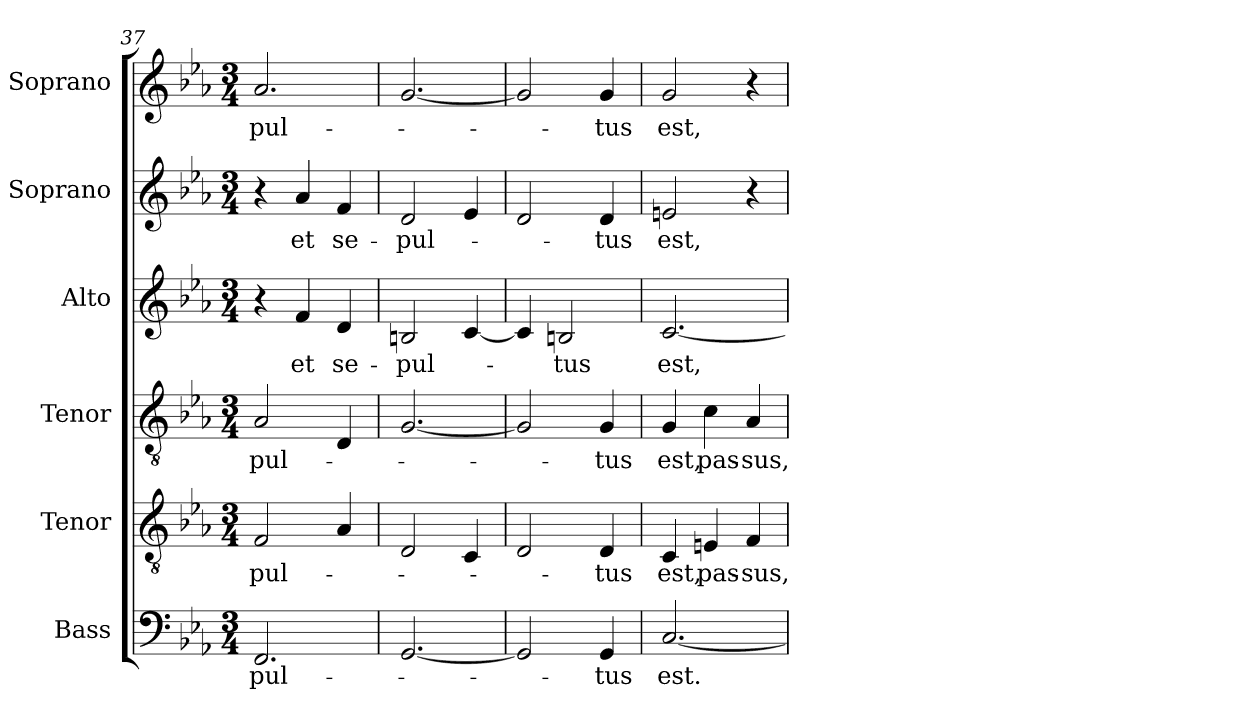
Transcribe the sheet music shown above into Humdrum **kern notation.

**kern	**text	**kern	**text	**kern	**text	**kern	**text	**kern	**text	**kern	**text
*part6	*part6	*part5	*part5	*part4	*part4	*part3	*part3	*part2	*part2	*part1	*part1
*staff6	*staff6	*staff5	*staff5	*staff4	*staff4	*staff3	*staff3	*staff2	*staff2	*staff1	*staff1
*I"Bass	*	*I"Tenor	*	*I"Tenor	*	*I"Alto	*	*I"Soprano	*	*I"Soprano	*
*I'B.	*	*I'T.	*	*I'T.	*	*I'A.	*	*I'S.	*	*I'S.	*
*clefF4	*	*clefGv2	*	*clefGv2	*	*clefG2	*	*clefG2	*	*clefG2	*
*	*	*ITrd7c12	*	*ITrd7c12	*	*	*	*	*	*	*
*k[b-e-a-]	*	*k[b-e-a-]	*	*k[b-e-a-]	*	*k[b-e-a-]	*	*k[b-e-a-]	*	*k[b-e-a-]	*
*E-:	*	*E-:	*	*E-:	*	*E-:	*	*E-:	*	*E-:	*
*M3/4	*	*M3/4	*	*M3/4	*	*M3/4	*	*M3/4	*	*M3/4	*
=37	=37	=37	=37	=37	=37	=37	=37	=37	=37	=37	=37
!	!LO:LY:b:color=#000000	!	!	!	!	!	!	!	!	!	!
!	!	!	!LO:LY:b:color=#000000	!	!	!	!	!	!	!	!
!	!	!	!	!	!LO:LY:b:color=#000000	!	!	!	!	!	!
!	!	!	!	!	!	!	!	!	!	!	!LO:LY:b:color=#000000
2.FFi/	-pul-	2FFi/	-pul-	2AA-i/	-pul-	4r	.	4r	.	2.a-i/	-pul-
!	!	!	!	!	!	!	!LO:LY:b:color=#000000	!	!	!	!
!	!	!	!	!	!	!	!	!	!LO:LY:b:color=#000000	!	!
.	.	.	.	.	.	4fi/	et	4a-i/	et	.	.
!	!	!	!	!	!	!	!LO:LY:b:color=#000000	!	!	!	!
!	!	!	!	!	!	!	!	!	!LO:LY:b:color=#000000	!	!
.	.	4AA-i/	.	4DDi/	.	4di/	se-	4fi/	se-	.	.
=38	=38	=38	=38	=38	=38	=38	=38	=38	=38	=38	=38
!	!	!	!	!	!	!	!LO:LY:b:color=#000000	!	!	!	!
!	!	!	!	!	!	!	!	!	!LO:LY:b:color=#000000	!	!
[2.GGi/	.	2DDi/	.	[2.GGi/	.	2Bni/	-pul-	2di/	-pul-	[2.gi/	.
.	.	4CCi/	.	.	.	[4ci/	.	4e-i/	.	.	.
=39	=39	=39	=39	=39	=39	=39	=39	=39	=39	=39	=39
2GGi/]	.	2DDi/	.	2GGi/]	.	4ci/]	.	2di/	.	2gi/]	.
!	!	!	!	!	!	!	!LO:LY:b:color=#000000	!	!	!	!
.	.	.	.	.	.	2Bni/	-tus	.	.	.	.
!	!LO:LY:b:color=#000000	!	!	!	!	!	!	!	!	!	!
!	!	!	!LO:LY:b:color=#000000	!	!	!	!	!	!	!	!
!	!	!	!	!	!LO:LY:b:color=#000000	!	!	!	!	!	!
!	!	!	!	!	!	!	!	!	!LO:LY:b:color=#000000	!	!
!	!	!	!	!	!	!	!	!	!	!	!LO:LY:b:color=#000000
4GGi/	-tus	4DDi/	-tus	4GGi/	-tus	.	.	4di/	-tus	4gi/	-tus
!!LO:LB:g=z
=40	=40	=40	=40	=40	=40	=40	=40	=40	=40	=40	=40
!	!LO:LY:b:color=#000000	!	!	!	!	!	!	!	!	!	!
!	!	!	!LO:LY:b:color=#000000	!	!	!	!	!	!	!	!
!	!	!	!	!	!LO:LY:b:color=#000000	!	!	!	!	!	!
!	!	!	!	!	!	!	!LO:LY:b:color=#000000	!	!	!	!
!	!	!	!	!	!	!	!	!	!LO:LY:b:color=#000000	!	!
!	!	!	!	!	!	!	!	!	!	!	!LO:LY:b:color=#000000
[2.Ci/	est.	4CCi/	est,	4GGi/	est,	[2.ci/	est,	2eni/	est,	2gi/	est,
!	!	!	!LO:LY:b:color=#000000	!	!	!	!	!	!	!	!
!	!	!	!	!	!LO:LY:b:color=#000000	!	!	!	!	!	!
.	.	4EEni/	pas-	4Ci\	pas-	.	.	.	.	.	.
!	!	!	!LO:LY:b:color=#000000	!	!	!	!	!	!	!	!
!	!	!	!	!	!LO:LY:b:color=#000000	!	!	!	!	!	!
.	.	4FFi/	-sus,	4AA-i/	-sus,	.	.	4r	.	4r	.
=	=	=	=	=	=	=	=	=	=	=	=
*-	*-	*-	*-	*-	*-	*-	*-	*-	*-	*-	*-
